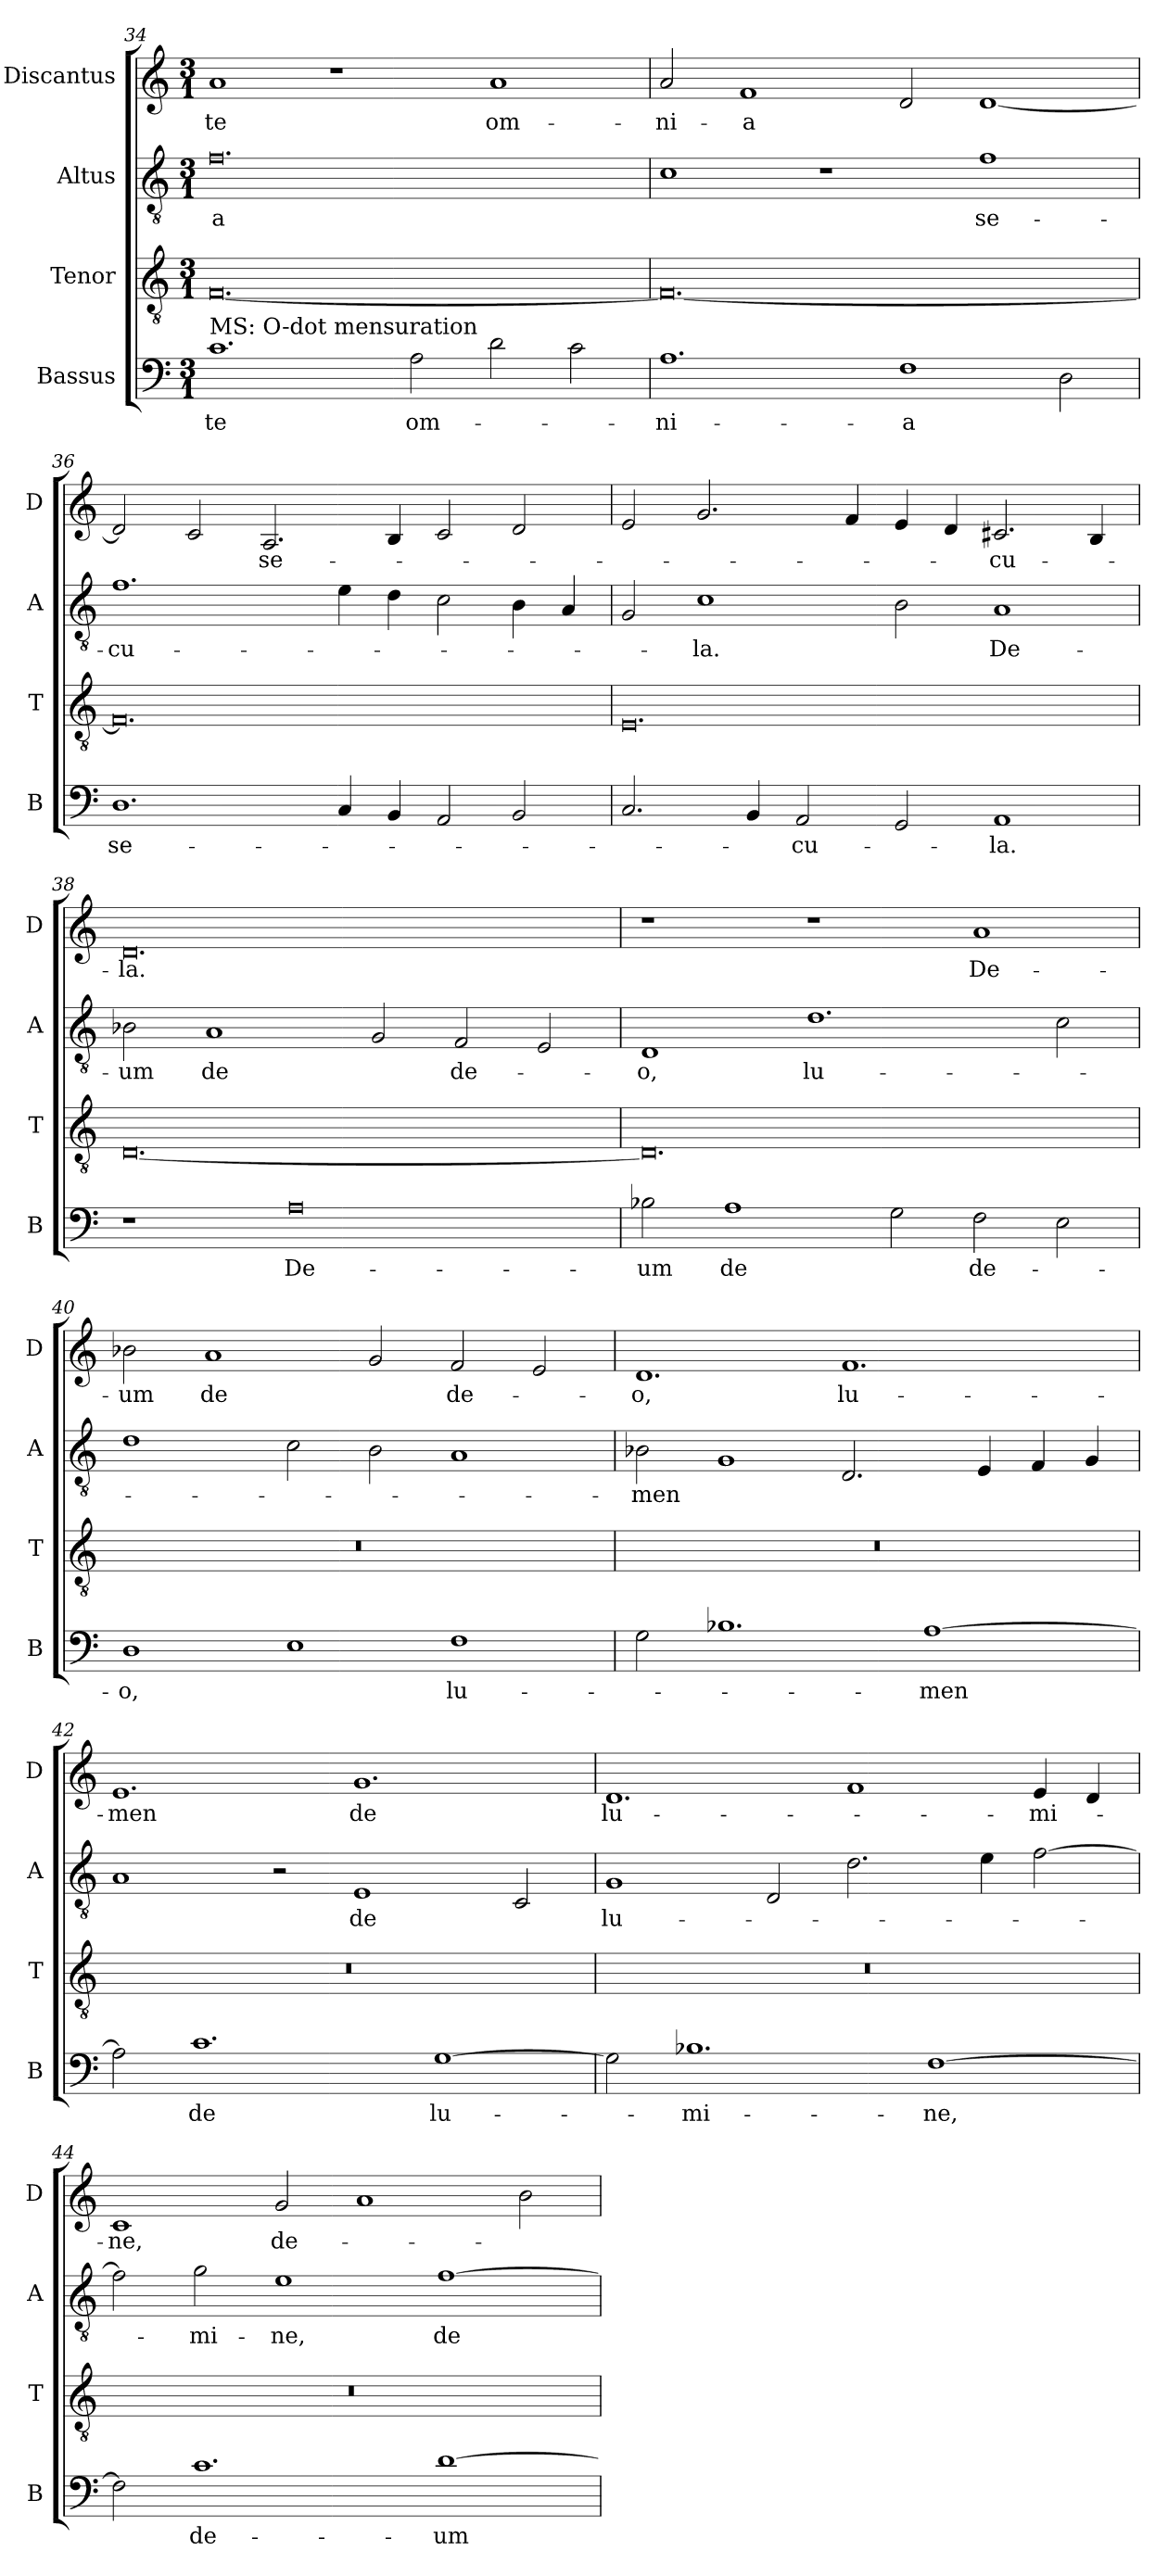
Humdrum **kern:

**kern	**text	**kern	**kern	**text	**kern	**text
*part4	*part4	*part3	*part2	*part2	*part1	*part1
*staff4	*staff4	*staff3	*staff2	*staff2	*staff1	*staff1
*I"Bassus	*	*I"Tenor	*I"Altus	*	*I"Discantus	*
*I'B	*	*I'T	*I'A	*	*I'D	*
*clefF4	*	*clefGv2	*clefGv2	*	*clefG2	*
*k[]	*	*k[]	*k[]	*	*k[]	*
*M3/1	*	*M3/1	*M3/1	*	*M3/1	*
=34	=34	=34	=34	=34	=34	=34
!LO:TX:a:t=MS&colon; O-dot mensuration	!	!	!	!	!	!
1.c	-te	[0.F	0.f	-a	1a	-te
.	.	.	.	.	1r	.
2A	om-	.	.	.	.	.
2d	.	.	.	.	1a	om-
2c	.	.	.	.	.	.
=35	=35	=35	=35	=35	=35	=35
1.A	-ni-	0.F_	1c	.	2a	-ni-
.	.	.	.	.	1f	-a
.	.	.	1r	.	.	.
1F	-a	.	.	.	2d	.
.	.	.	1f	se-	[1d	.
2D	.	.	.	.	.	.
=36	=36	=36	=36	=36	=36	=36
1.D	se-	0.F]	1.f	-cu-	2d]	.
.	.	.	.	.	2c	.
.	.	.	.	.	2.A	se-
4C	.	.	4e	.	.	.
4BB	.	.	4d	.	4B	.
2AA	.	.	2c	.	2c	.
2BB	.	.	4B	.	2d	.
.	.	.	4A	.	.	.
=37	=37	=37	=37	=37	=37	=37
2.C	.	0.E	2G	.	2e	.
.	.	.	1c	-la.	2.g	.
4BB	.	.	.	.	.	.
2AA	-cu-	.	.	.	.	.
.	.	.	.	.	4f	.
2GG	.	.	2B	.	4e	.
.	.	.	.	.	4d	.
1AA	-la.	.	1A	De-	2.c#X	-cu-
.	.	.	.	.	4B	.
=38	=38	=38	=38	=38	=38	=38
1r	.	[0.D	2B-X	-um	0.d	-la.
.	.	.	1A	de	.	.
0A	De-	.	.	.	.	.
.	.	.	2G	.	.	.
.	.	.	2F	de-	.	.
.	.	.	2E	.	.	.
=39	=39	=39	=39	=39	=39	=39
2B-X	-um	0.D]	1D	-o,	1r	.
1A	de	.	.	.	.	.
.	.	.	1.d	lu-	1r	.
2G	.	.	.	.	.	.
2F	de-	.	.	.	1a	De-
2E	.	.	2c	.	.	.
=40	=40	=40	=40	=40	=40	=40
1D	-o,	0.r	1d	.	2b-X	-um
.	.	.	.	.	1a	de
1E	.	.	2c	.	.	.
.	.	.	2B	.	2g	.
1F	lu-	.	1A	.	2f	de-
.	.	.	.	.	2e	.
=41	=41	=41	=41	=41	=41	=41
2G	.	0.r	2B-X	-men	1.d	-o,
1.B-X	.	.	1G	.	.	.
.	.	.	2.D	.	1.f	lu-
[1A	-men	.	.	.	.	.
.	.	.	4E	.	.	.
.	.	.	4F	.	.	.
.	.	.	4G	.	.	.
=42	=42	=42	=42	=42	=42	=42
2A]	.	0.r	1A	.	1.e	-men
1.c	de	.	.	.	.	.
.	.	.	2r	.	.	.
.	.	.	1E	de	1.g	de
[1G	lu-	.	.	.	.	.
.	.	.	2C	.	.	.
=43	=43	=43	=43	=43	=43	=43
2G]	.	0.r	1G	lu-	1.d	lu-
1.B-X	-mi-	.	.	.	.	.
.	.	.	2D	.	.	.
.	.	.	2.d	.	1f	.
[1F	-ne,	.	.	.	.	.
.	.	.	4e	.	.	.
.	.	.	[2f	.	4e	-mi-
.	.	.	.	.	4d	.
=44	=44	=44	=44	=44	=44	=44
2F]	.	0.r	2f]	.	1c	-ne,
1.c	de-	.	2g	-mi-	.	.
.	.	.	1e	-ne,	2g	de-
.	.	.	.	.	1a	.
[1d	-um	.	[1f	de-	.	.
.	.	.	.	.	2b	.
=	=	=	=	=	=	=
*-	*-	*-	*-	*-	*-	*-
